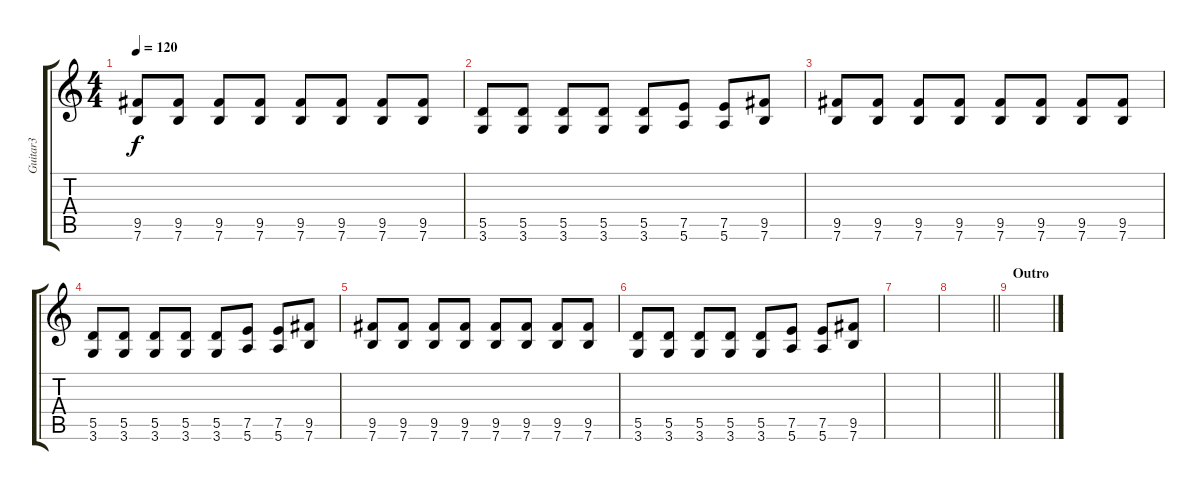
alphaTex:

\track ("Guitar3" "Guitar3") {instrument overdrivenguitar}
\staff {score tabs}
\tuning (E4 B3 G3 D3 A2 E2) {hide}
\ts (4 4)
\tempo 120
\clef g2
\ks c
(9.5 7.6).8{dy f} (9.5 7.6).8 (9.5 7.6).8 (9.5 7.6).8 (9.5 7.6).8 (9.5 7.6).8 (9.5 7.6).8 (9.5 7.6).8 |
(5.5 3.6).8 (5.5 3.6).8 (5.5 3.6).8 (5.5 3.6).8 (5.5 3.6).8 (7.5 5.6).8 (7.5 5.6).8 (9.5 7.6).8 |
(9.5 7.6).8 (9.5 7.6).8 (9.5 7.6).8 (9.5 7.6).8 (9.5 7.6).8 (9.5 7.6).8 (9.5 7.6).8 (9.5 7.6).8 |
(5.5 3.6).8 (5.5 3.6).8 (5.5 3.6).8 (5.5 3.6).8 (5.5 3.6).8 (7.5 5.6).8 (7.5 5.6).8 (9.5 7.6).8 |
(9.5 7.6).8 (9.5 7.6).8 (9.5 7.6).8 (9.5 7.6).8 (9.5 7.6).8 (9.5 7.6).8 (9.5 7.6).8 (9.5 7.6).8 |
(5.5 3.6).8 (5.5 3.6).8 (5.5 3.6).8 (5.5 3.6).8 (5.5 3.6).8 (7.5 5.6).8 (7.5 5.6).8 (9.5 7.6).8 |
|
\barLineRight lightlight
|
\section ("" "Outro")
